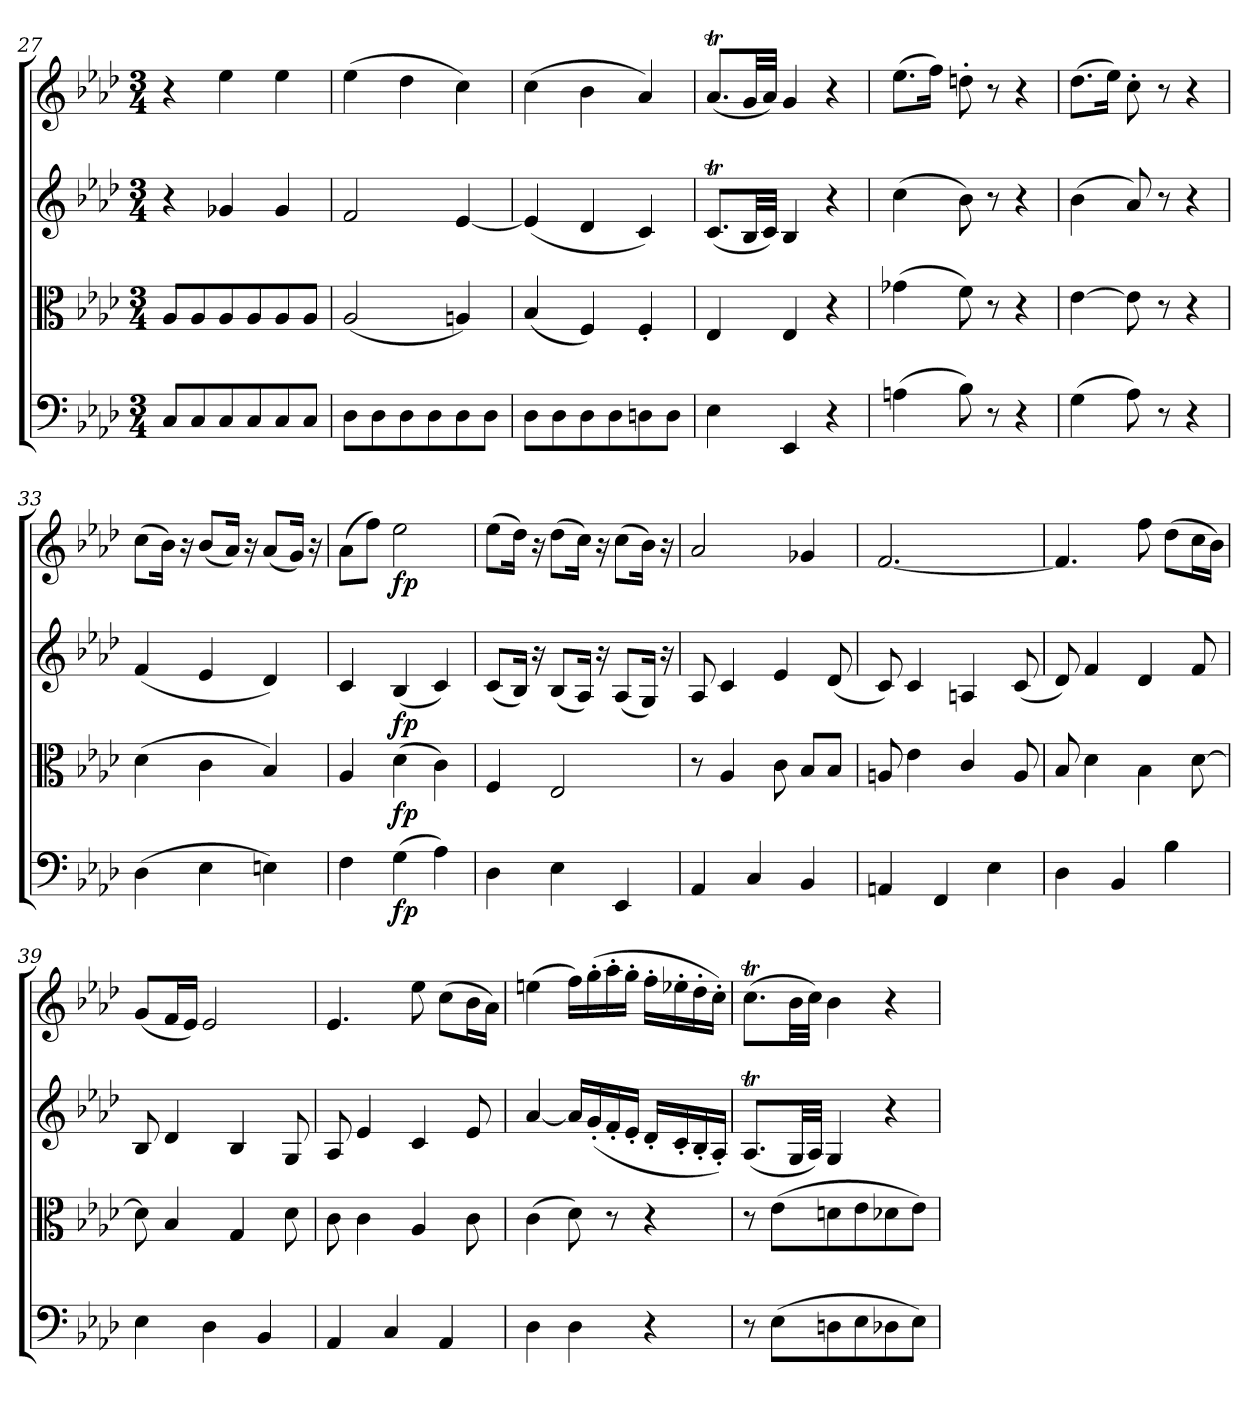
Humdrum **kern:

**kern	**dynam	**kern	**dynam	**kern	**dynam	**kern	**dynam
*part4	*part4	*part3	*part3	*part2	*part2	*part1	*part1
*staff4	*staff4	*staff3	*staff3	*staff2	*staff2	*staff1	*staff1
*clefF4	*	*clefC3	*	*clefG2	*	*clefG2	*
*k[b-e-a-d-]	*	*k[b-e-a-d-]	*	*k[b-e-a-d-]	*	*k[b-e-a-d-]	*
*A-:	*	*A-:	*	*A-:	*	*A-:	*
*M3/4	*	*M3/4	*	*M3/4	*	*M3/4	*
=27	=27	=27	=27	=27	=27	=27	=27
8C/L	.	8A-/L	.	4r	.	4r	.
8C/	.	8A-/	.	.	.	.	.
8C/	.	8A-/	.	4g-X/	.	4ee-\	.
8C/	.	8A-/	.	.	.	.	.
8C/	.	8A-/	.	4g-/	.	4ee-\	.
8C/J	.	8A-/J	.	.	.	.	.
=28	=28	=28	=28	=28	=28	=28	=28
8D-\L	.	(2A-/	.	2f/	.	(4ee-\	.
8D-\	.	.	.	.	.	.	.
8D-\	.	.	.	.	.	4dd-\	.
8D-\	.	.	.	.	.	.	.
8D-\	.	4An/)	.	[4e-/	.	4cc\)	.
8D-\J	.	.	.	.	.	.	.
=29	=29	=29	=29	=29	=29	=29	=29
8D-\L	.	(4B-/	.	(4e-/]	.	(4cc\	.
8D-\	.	.	.	.	.	.	.
8D-\	.	4F/)	.	4d-/	.	4b-\	.
8D-\	.	.	.	.	.	.	.
8Dn\	.	4F'/	.	4c/)	.	4a-/)	.
8D\J	.	.	.	.	.	.	.
=30	=30	=30	=30	=30	=30	=30	=30
4E-\	.	4E-/	.	(8.ct/L	.	(8.a-T/L	.
.	.	.	.	32B-/LL	.	32g/LL	.
.	.	.	.	32c/JJJ)	.	32a-/JJJ)	.
4EE-/	.	4E-/	.	4B-/	.	4g/	.
4r	.	4r	.	4r	.	4r	.
=31	=31	=31	=31	=31	=31	=31	=31
(4An\	.	(4g-X\	.	(4cc\	.	(8.ee-\L	.
.	.	.	.	.	.	16ff\Jk)	.
8B-\)	.	8f\)	.	8b-\)	.	8ddn'\	.
8r	.	8r	.	8r	.	8r	.
4r	.	4r	.	4r	.	4r	.
=32	=32	=32	=32	=32	=32	=32	=32
(4G\	.	[4e-\	.	(4b-\	.	(8.dd-\L	.
.	.	.	.	.	.	16ee-\Jk)	.
8A-\)	.	8e-\]	.	8a-/)	.	8cc'\	.
8r	.	8r	.	8r	.	8r	.
4r	.	4r	.	4r	.	4r	.
=33	=33	=33	=33	=33	=33	=33	=33
(4D-\	.	(4d-\	.	(4f/	.	(8cc\L	.
.	.	.	.	.	.	16b-\Jk)	.
.	.	.	.	.	.	16r	.
4E-\	.	4c\	.	4e-/	.	(8b-/L	.
.	.	.	.	.	.	16a-/Jk)	.
.	.	.	.	.	.	16r	.
4En\)	.	4B-/)	.	4d-/)	.	(8a-/L	.
.	.	.	.	.	.	16g/Jk)	.
.	.	.	.	.	.	16r	.
=34	=34	=34	=34	=34	=34	=34	=34
4F\	.	4A-/	.	4c/	.	(8a-\L	.
.	.	.	.	.	.	8ff\J)	.
(4G\	fp	(4d-\	fp	(4B-/	fp	2ee-\	fp
4A-\)	.	4c\)	.	4c/)	.	.	.
=35	=35	=35	=35	=35	=35	=35	=35
4D-\	.	4F/	.	(8c/L	.	(8ee-\L	.
.	.	.	.	16B-/Jk)	.	16dd-\Jk)	.
.	.	.	.	16r	.	16r	.
4E-\	.	2E-/	.	(8B-/L	.	(8dd-\L	.
.	.	.	.	16A-/Jk)	.	16cc\Jk)	.
.	.	.	.	16r	.	16r	.
4EE-/	.	.	.	(8A-/L	.	(8cc\L	.
.	.	.	.	16G/Jk)	.	16b-\Jk)	.
.	.	.	.	16r	.	16r	.
=36	=36	=36	=36	=36	=36	=36	=36
4AA-/	.	8r	.	8A-/	.	2a-/	.
.	.	4A-/	.	4c/	.	.	.
4C/	.	.	.	.	.	.	.
.	.	8c\	.	4e-/	.	.	.
4BB-/	.	8B-/L	.	.	.	4g-X/	.
.	.	8B-/J	.	(8d-/	.	.	.
=37	=37	=37	=37	=37	=37	=37	=37
4AAn/	.	8An/	.	8c/)	.	[2.f/	.
.	.	4e-\	.	4c/	.	.	.
4FF/	.	.	.	.	.	.	.
.	.	4c/	.	4An/	.	.	.
4E-\	.	.	.	.	.	.	.
.	.	8A/	.	(8c/	.	.	.
=38	=38	=38	=38	=38	=38	=38	=38
4D-\	.	8B-/	.	8d-/)	.	4.f/]	.
.	.	4d-\	.	4f/	.	.	.
4BB-/	.	.	.	.	.	.	.
.	.	4B-\	.	4d-/	.	8ff\	.
4B-\	.	.	.	.	.	(8dd-\L	.
.	.	[8d-\	.	8f/	.	16cc\L	.
.	.	.	.	.	.	16b-\JJ)	.
=39	=39	=39	=39	=39	=39	=39	=39
4E-\	.	8d-\]	.	8B-/	.	(8g/L	.
.	.	4B-/	.	4d-/	.	16f/L	.
.	.	.	.	.	.	16e-/JJ)	.
4D-\	.	.	.	.	.	2e-/	.
.	.	4G/	.	4B-/	.	.	.
4BB-/	.	.	.	.	.	.	.
.	.	8d-\	.	8G/	.	.	.
=40	=40	=40	=40	=40	=40	=40	=40
4AA-/	.	8c\	.	8A-/	.	4.e-/	.
.	.	4c\	.	4e-/	.	.	.
4C/	.	.	.	.	.	.	.
.	.	4A-/	.	4c/	.	8ee-\	.
4AA-/	.	.	.	.	.	(8cc\L	.
.	.	8c\	.	8e-/	.	16b-\L	.
.	.	.	.	.	.	16a-\JJ)	.
=41	=41	=41	=41	=41	=41	=41	=41
4D-\	.	(4c\	.	[4a-/	.	(4een\	.
4D-\	.	8d-\)	.	16a-/LL]	.	16ff\LL)	.
.	.	.	.	(16g'/	.	(16gg'\	.
.	.	8r	.	16f'/	.	16aa-'\	.
.	.	.	.	16e-'/JJ	.	16gg'\JJ	.
4r	.	4r	.	16d-'/LL	.	16ff'\LL	.
.	.	.	.	16c'/	.	16ee-X'\	.
.	.	.	.	16B-'/	.	16dd-'\	.
.	.	.	.	16A-'/JJ)	.	16cc'\JJ)	.
=42	=42	=42	=42	=42	=42	=42	=42
8r	.	8r	.	(8.A-T/L	.	(8.cct\L	.
(8E-\L	.	(8e-\L	.	.	.	.	.
.	.	.	.	32G/LL	.	32b-\LL	.
.	.	.	.	32A-/JJJ)	.	32cc\JJJ)	.
8Dn\	.	8dn\	.	4G/	.	4b-\	.
8E-\	.	8e-\	.	.	.	.	.
8D-X\	.	8d-X\	.	4r	.	4r	.
8E-\J)	.	8e-\J)	.	.	.	.	.
=	=	=	=	=	=	=	=
*-	*-	*-	*-	*-	*-	*-	*-
